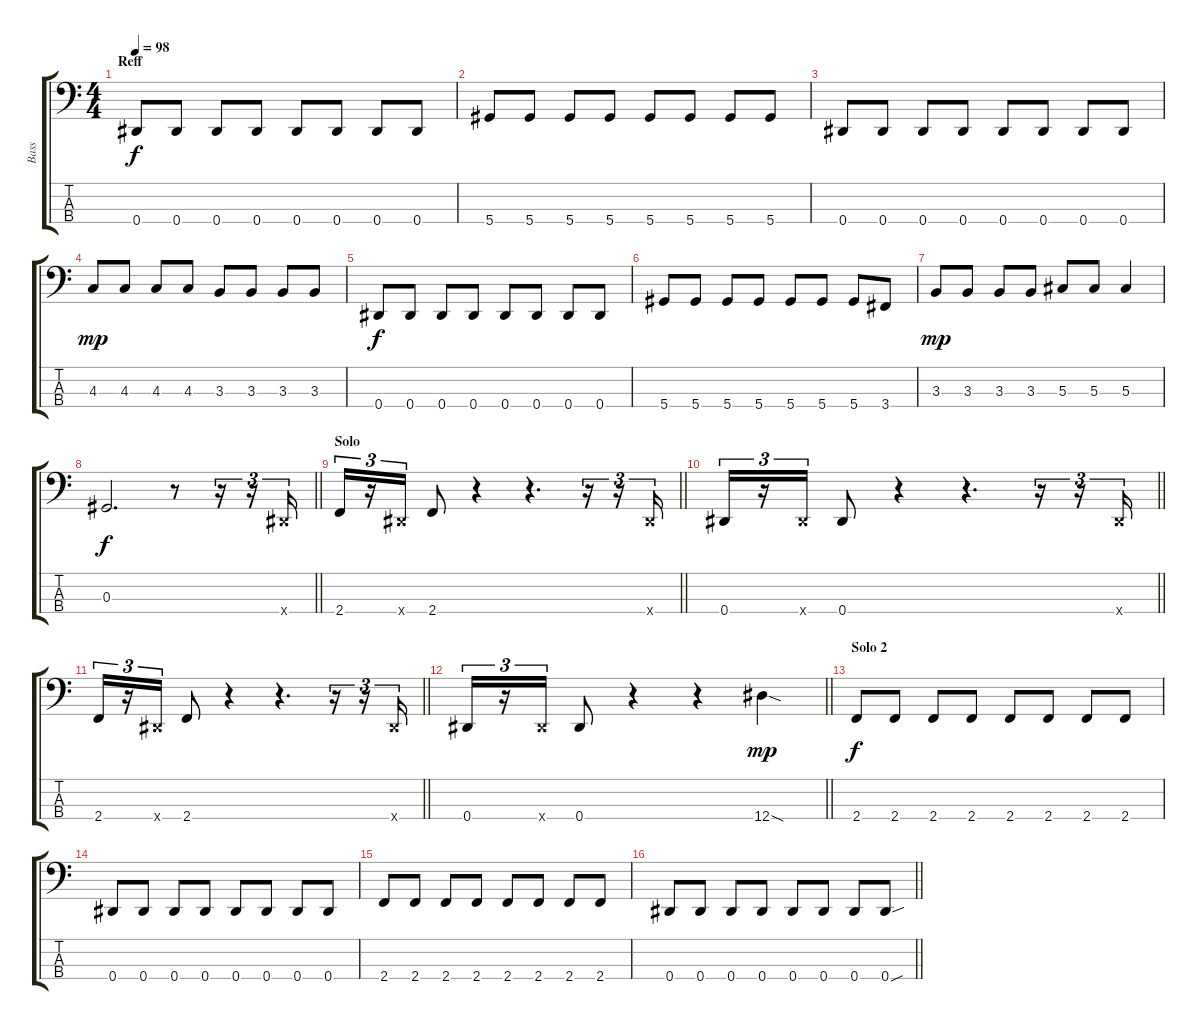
\track ("Bass" "Bass") {instrument electricbassfinger}
\staff {score tabs}
\tuning (Gb2 Db2 Ab1 Eb1) {hide}
\ts (4 4)
\section ("" "Reff")
\tempo 98
\clef f4
\ks c
0.4.8{dy f} 0.4.8 0.4.8 0.4.8 0.4.8 0.4.8 0.4.8 0.4.8 |
5.4.8 5.4.8 5.4.8 5.4.8 5.4.8 5.4.8 5.4.8 5.4.8 |
0.4.8 0.4.8 0.4.8 0.4.8 0.4.8 0.4.8 0.4.8 0.4.8 |
4.3.8{dy mp} 4.3.8 4.3.8 4.3.8 3.3.8 3.3.8 3.3.8 3.3.8 |
0.4.8{dy f} 0.4.8 0.4.8 0.4.8 0.4.8 0.4.8 0.4.8 0.4.8 |
5.4.8 5.4.8 5.4.8 5.4.8 5.4.8 5.4.8 5.4.8 3.4.8 |
3.3.8{dy mp} 3.3.8 3.3.8 3.3.8 5.3.8 5.3.8 5.3.4 |
\barLineRight lightlight
0.3.2{d dy f} r.8 r.16{tu (3 2)} r.16{tu (3 2)} 0.4{x}.16{tu (3 2)} |
\section ("" "Solo")
\barLineRight lightlight
2.4.16{tu (3 2)} r.16{tu (3 2)} 0.4{x}.16{tu (3 2)} 2.4.8 r.4 r.4{d} r.16{tu (3 2)} r.16{tu (3 2)} 0.4{x}.16{tu (3 2)} |
\barLineRight lightlight
0.4.16{tu (3 2)} r.16{tu (3 2)} 0.4{x}.16{tu (3 2)} 0.4.8 r.4 r.4{d} r.16{tu (3 2)} r.16{tu (3 2)} 0.4{x}.16{tu (3 2)} |
\barLineRight lightlight
2.4.16{tu (3 2)} r.16{tu (3 2)} 0.4{x}.16{tu (3 2)} 2.4.8 r.4 r.4{d} r.16{tu (3 2)} r.16{tu (3 2)} 0.4{x}.16{tu (3 2)} |
\barLineRight lightlight
0.4.16{tu (3 2)} r.16{tu (3 2)} 0.4{x}.16{tu (3 2)} 0.4.8 r.4 r.4 12.4{sod}.4{dy mp} |
\section ("" "Solo 2")
2.4.8{dy f} 2.4.8 2.4.8 2.4.8 2.4.8 2.4.8 2.4.8 2.4.8 |
0.4.8 0.4.8 0.4.8 0.4.8 0.4.8 0.4.8 0.4.8 0.4.8 |
2.4.8 2.4.8 2.4.8 2.4.8 2.4.8 2.4.8 2.4.8 2.4.8 |
\barLineRight lightlight
0.4.8 0.4.8 0.4.8 0.4.8 0.4.8 0.4.8 0.4.8 0.4{sou}.8
